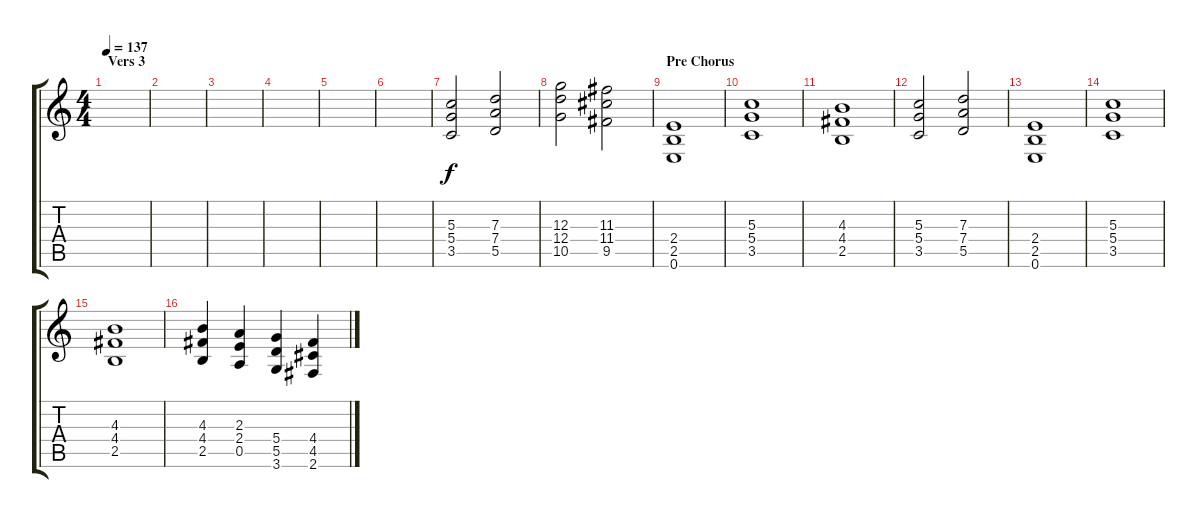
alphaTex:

\track "" {instrument overdrivenguitar}
\staff {score tabs}
\tuning (E4 B3 G3 D3 A2 E2) {hide}
\ts (4 4)
\section ("" "Vers 3")
\tempo 137
\clef g2
\ks c
|
|
|
|
|
|
(5.3 5.4 3.5).2 (7.3 7.4 5.5).2 |
(12.3 12.4 10.5).2 (11.3 11.4 9.5).2 |
\section ("" "Pre Chorus")
(2.4 2.5 0.6).1 |
(5.3 5.4 3.5).1 |
(4.3 4.4 2.5).1 |
(5.3 5.4 3.5).2 (7.3 7.4 5.5).2 |
(2.4 2.5 0.6).1 |
(5.3 5.4 3.5).1 |
(4.3 4.4 2.5).1 |
(4.3 4.4 2.5).4 (2.3 2.4 0.5).4 (5.4 5.5 3.6).4 (4.4 4.5 2.6).4
